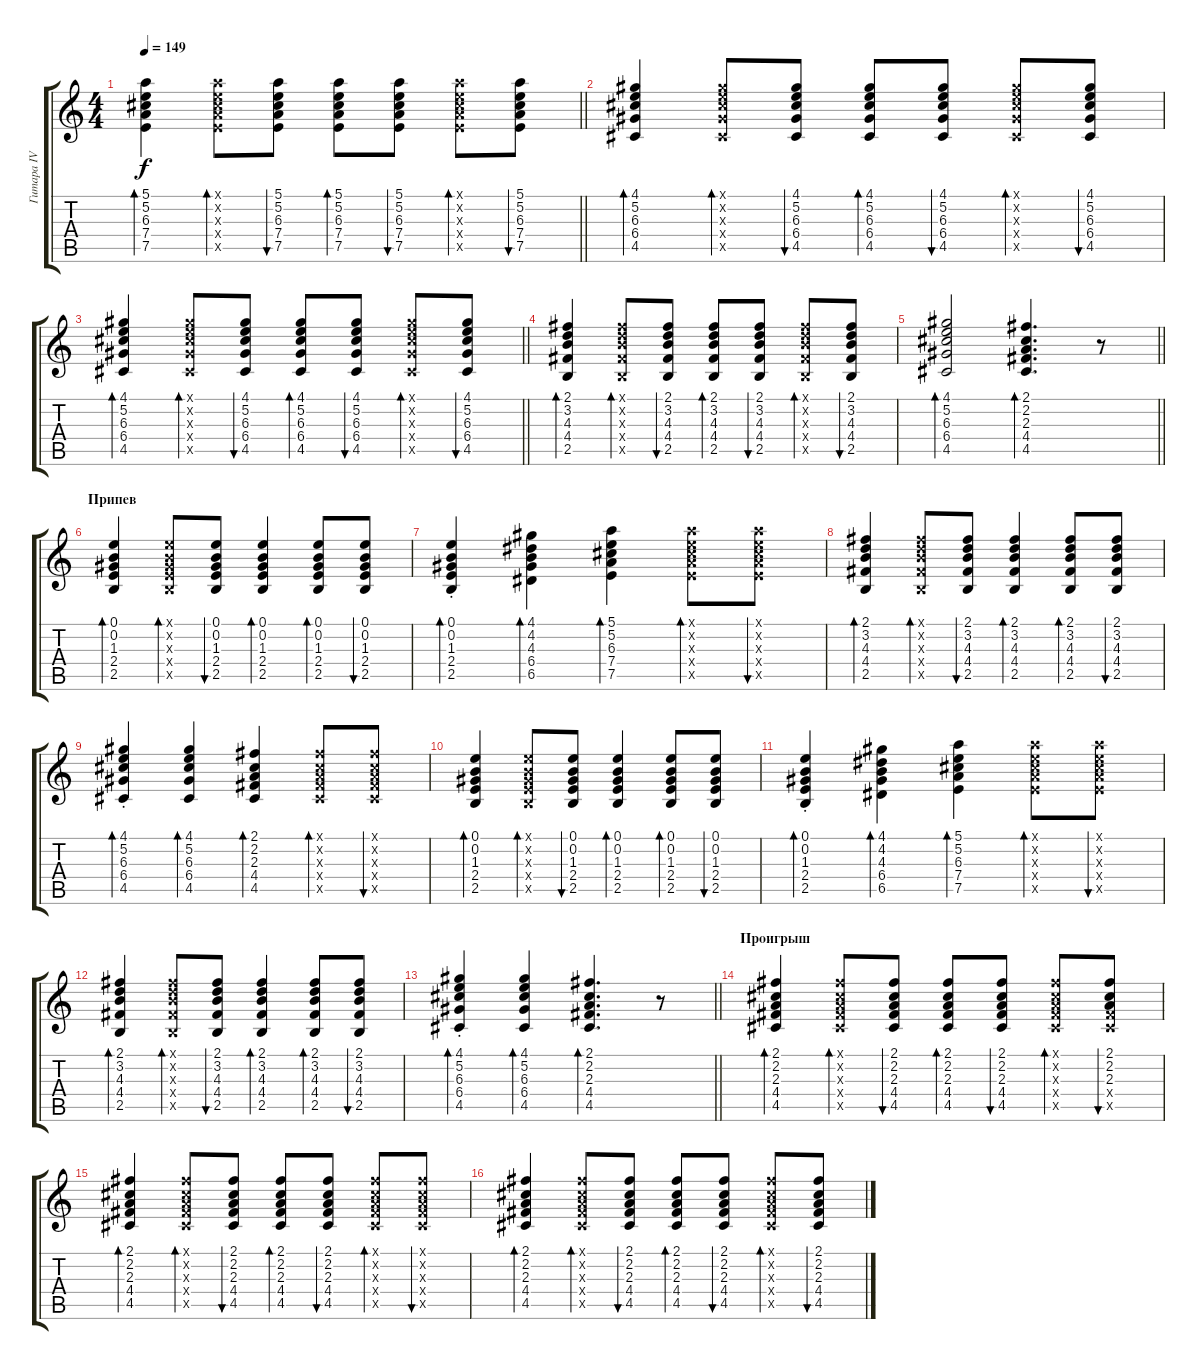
\track ("Гитара IV" "Гитара IV") {instrument electricguitarclean}
\staff {score tabs}
\tuning (E4 B3 G3 D3 A2 E2) {hide}
\ts (4 4)
\tempo 149
\clef g2
\barLineRight lightlight
\ks c
(5.1 5.2 6.3 7.4 7.5).4{bd 60 dy f} (5.1{x} 5.2{x} 6.3{x} 7.4{x} 7.5{x}).8{bd 60} (5.1 5.2 6.3 7.4 7.5).8{bu 60} (5.1 5.2 6.3 7.4 7.5).8{bd 60} (5.1 5.2 6.3 7.4 7.5).8{bu 60} (5.1{x} 5.2{x} 6.3{x} 7.4{x} 7.5{x}).8{bd 60} (5.1 5.2 6.3 7.4 7.5).8{bu 60} |
(4.1 5.2 6.3 6.4 4.5).4{bd 60} (4.1{x} 5.2{x} 6.3{x} 6.4{x} 4.5{x}).8{bd 60} (4.1 5.2 6.3 6.4 4.5).8{bu 60} (4.1 5.2 6.3 6.4 4.5).8{bd 60} (4.1 5.2 6.3 6.4 4.5).8{bu 60} (4.1{x} 5.2{x} 6.3{x} 6.4{x} 4.5{x}).8{bd 60} (4.1 5.2 6.3 6.4 4.5).8{bu 60} |
\barLineRight lightlight
(4.1 5.2 6.3 6.4 4.5).4{bd 60} (4.1{x} 5.2{x} 6.3{x} 6.4{x} 4.5{x}).8{bd 60} (4.1 5.2 6.3 6.4 4.5).8{bu 60} (4.1 5.2 6.3 6.4 4.5).8{bd 60} (4.1 5.2 6.3 6.4 4.5).8{bu 60} (4.1{x} 5.2{x} 6.3{x} 6.4{x} 4.5{x}).8{bd 60} (4.1 5.2 6.3 6.4 4.5).8{bu 60} |
(2.1 3.2 4.3 4.4 2.5).4{bd 60} (2.1{x} 3.2{x} 4.3{x} 4.4{x} 2.5{x}).8{bd 60} (2.1 3.2 4.3 4.4 2.5).8{bu 60} (2.1 3.2 4.3 4.4 2.5).8{bd 60} (2.1 3.2 4.3 4.4 2.5).8{bu 60} (2.1{x} 3.2{x} 4.3{x} 4.4{x} 2.5{x}).8{bd 60} (2.1 3.2 4.3 4.4 2.5).8{bu 60} |
\barLineRight lightlight
(4.1 5.2 6.3 6.4 4.5).2{bd 240} (2.1 2.2 2.3 4.4 4.5).4{d bd 60} r.8 |
\section ("" "Припев")
(0.1 0.2 1.3 2.4 2.5).4{bd 60} (0.1{x} 0.2{x} 1.3{x} 2.4{x} 2.5{x}).8{bd 60} (0.1 0.2 1.3 2.4 2.5).8{bu 60} (0.1 0.2 1.3 2.4 2.5).4{bd 60} (0.1 0.2 1.3 2.4 2.5).8{bd 60} (0.1 0.2 1.3 2.4 2.5).8{bu 60} |
(0.1{st} 0.2{st} 1.3{st} 2.4{st} 2.5{st}).4{bd 60} (4.1 4.2 4.3 6.4 6.5).4{bd 60} (5.1 5.2 6.3 7.4 7.5).4{bd 60} (5.1{x} 5.2{x} 6.3{x} 7.4{x} 7.5{x}).8{bd 60} (5.1{x} 5.2{x} 6.3{x} 7.4{x} 7.5{x}).8{bu 60} |
(2.1 3.2 4.3 4.4 2.5).4{bd 60} (2.1{x} 3.2{x} 4.3{x} 4.4{x} 2.5{x}).8{bd 60} (2.1 3.2 4.3 4.4 2.5).8{bu 60} (2.1 3.2 4.3 4.4 2.5).4{bd 120} (2.1 3.2 4.3 4.4 2.5).8{bd 120} (2.1 3.2 4.3 4.4 2.5).8{bu 60} |
(4.1{st} 5.2{st} 6.3{st} 6.4{st} 4.5{st}).4{bd 60} (4.1 5.2 6.3 6.4 4.5).4{bd 60} (2.1 2.2 2.3 4.4 4.5).4{bd 60} (2.1{x} 2.2{x} 2.3{x} 4.4{x} 4.5{x}).8{bd 60} (2.1{x} 2.2{x} 2.3{x} 4.4{x} 4.5{x}).8{bu 60} |
(0.1 0.2 1.3 2.4 2.5).4{bd 60} (0.1{x} 0.2{x} 1.3{x} 2.4{x} 2.5{x}).8{bd 60} (0.1 0.2 1.3 2.4 2.5).8{bu 60} (0.1 0.2 1.3 2.4 2.5).4{bd 60} (0.1 0.2 1.3 2.4 2.5).8{bd 60} (0.1 0.2 1.3 2.4 2.5).8{bu 60} |
(0.1{st} 0.2{st} 1.3{st} 2.4{st} 2.5{st}).4{bd 60} (4.1 4.2 4.3 6.4 6.5).4{bd 60} (5.1 5.2 6.3 7.4 7.5).4{bd 60} (5.1{x} 5.2{x} 6.3{x} 7.4{x} 7.5{x}).8{bd 60} (5.1{x} 5.2{x} 6.3{x} 7.4{x} 7.5{x}).8{bu 60} |
(2.1 3.2 4.3 4.4 2.5).4{bd 60} (2.1{x} 3.2{x} 4.3{x} 4.4{x} 2.5{x}).8{bd 60} (2.1 3.2 4.3 4.4 2.5).8{bu 60} (2.1 3.2 4.3 4.4 2.5).4{bd 120} (2.1 3.2 4.3 4.4 2.5).8{bd 120} (2.1 3.2 4.3 4.4 2.5).8{bu 60} |
\barLineRight lightlight
(4.1{st} 5.2{st} 6.3{st} 6.4{st} 4.5{st}).4{bd 60} (4.1 5.2 6.3 6.4 4.5).4{bd 60} (2.1 2.2 2.3 4.4 4.5).4{d bd 60} r.8 |
\section ("" "Проигрыш")
(2.1 2.2 2.3 4.4 4.5).4{bd 60} (2.1{x} 2.2{x} 2.3{x} 4.4{x} 4.5{x}).8{bd 60} (2.1 2.2 2.3 4.4 4.5).8{bu 60} (2.1 2.2 2.3 4.4 4.5).8{bd 60} (2.1 2.2 2.3 4.4 4.5).8{bu 60} (2.1{x} 2.2{x} 2.3{x} 4.4{x} 4.5{x}).8{bd 60} (2.1 2.2 2.3 4.4{x} 4.5{x}).8{bu 60} |
(2.1 2.2 2.3 4.4 4.5).4{bd 60} (2.1{x} 2.2{x} 2.3{x} 4.4{x} 4.5{x}).8{bd 60} (2.1 2.2 2.3 4.4 4.5).8{bu 60} (2.1 2.2 2.3 4.4 4.5).8{bd 60} (2.1 2.2 2.3 4.4 4.5).8{bu 60} (2.1{x} 2.2{x} 2.3{x} 4.4{x} 4.5{x}).8{bd 60} (2.1{x} 2.2{x} 2.3{x} 4.4{x} 4.5{x}).8{bu 60} |
(2.1 2.2 2.3 4.4 4.5).4{bd 60} (2.1{x} 2.2{x} 2.3{x} 4.4{x} 4.5{x}).8{bd 60} (2.1 2.2 2.3 4.4 4.5).8{bu 60} (2.1 2.2 2.3 4.4 4.5).8{bd 60} (2.1 2.2 2.3 4.4 4.5).8{bu 60} (2.1{x} 2.2{x} 2.3{x} 4.4{x} 4.5{x}).8{bd 60} (2.1 2.2 2.3 4.4 4.5).8{bu 60}
